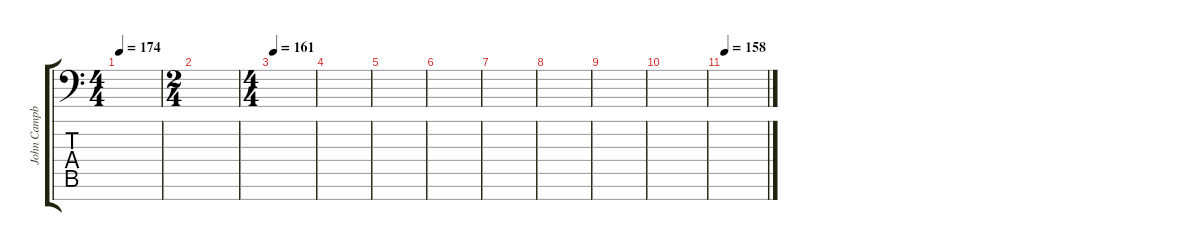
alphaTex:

\track ("John Campbell - Bass" "John Campb") {instrument overdrivenguitar}
\staff {score tabs}
\tuning (G2 D2 A1 D1 C-1 C-1 C-1) {hide}
\ts (4 4)
\tempo 174
\clef f4
\ks c
|
\ts (2 4)
|
\ts (4 4)
\tempo 161
|
|
|
|
|
|
|
|
\tempo 158
